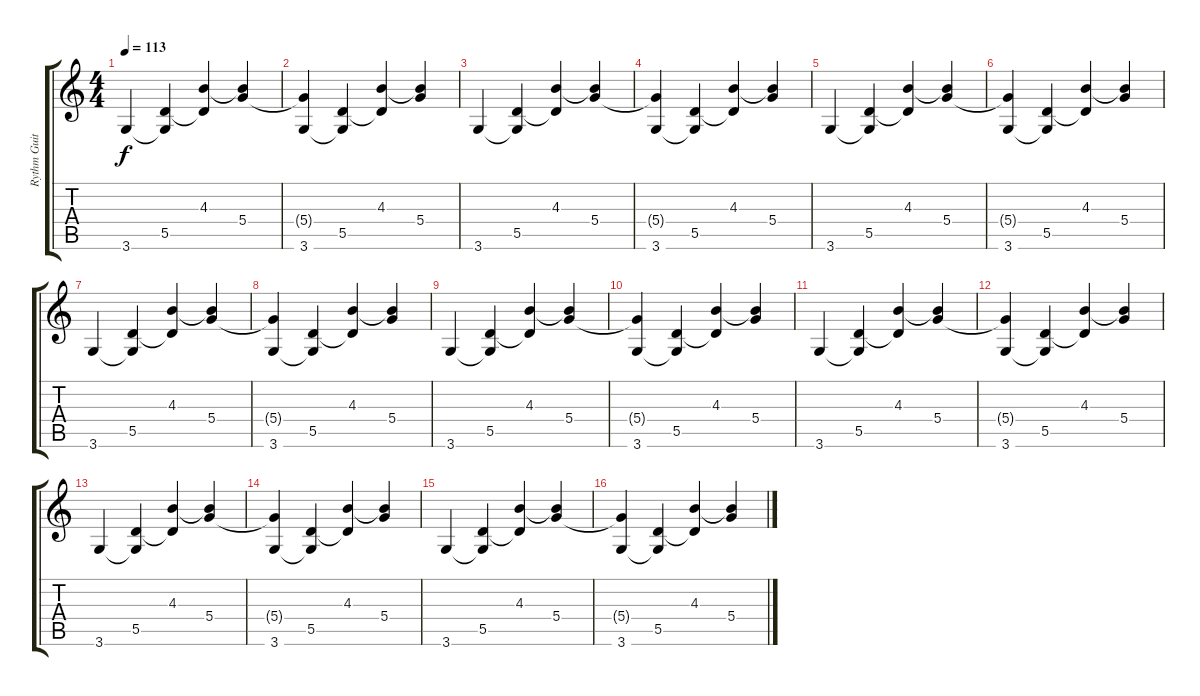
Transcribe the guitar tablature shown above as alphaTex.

\track ("Rythm Guitar" "Rythm Guit") {instrument electricguitarclean}
\staff {score tabs}
\tuning (E4 B3 G3 D3 A2 E2) {hide}
\ts (4 4)
\tempo 113
\clef g2
\ks c
3.6.4{dy f} (5.5 3.6{t}).4 (4.3 5.5{t}).4 (4.3{t} 5.4).4 |
(5.4{t} 3.6).4 (5.5 3.6{t}).4 (4.3 5.5{t}).4 (4.3{t} 5.4).4 |
3.6.4 (5.5 3.6{t}).4 (4.3 5.5{t}).4 (4.3{t} 5.4).4 |
(5.4{t} 3.6).4 (5.5 3.6{t}).4 (4.3 5.5{t}).4 (4.3{t} 5.4).4 |
3.6.4 (5.5 3.6{t}).4 (4.3 5.5{t}).4 (4.3{t} 5.4).4 |
(5.4{t} 3.6).4 (5.5 3.6{t}).4 (4.3 5.5{t}).4 (4.3{t} 5.4).4 |
3.6.4 (5.5 3.6{t}).4 (4.3 5.5{t}).4 (4.3{t} 5.4).4 |
(5.4{t} 3.6).4 (5.5 3.6{t}).4 (4.3 5.5{t}).4 (4.3{t} 5.4).4 |
3.6.4 (5.5 3.6{t}).4 (4.3 5.5{t}).4 (4.3{t} 5.4).4 |
(5.4{t} 3.6).4 (5.5 3.6{t}).4 (4.3 5.5{t}).4 (4.3{t} 5.4).4 |
3.6.4 (5.5 3.6{t}).4 (4.3 5.5{t}).4 (4.3{t} 5.4).4 |
(5.4{t} 3.6).4 (5.5 3.6{t}).4 (4.3 5.5{t}).4 (4.3{t} 5.4).4 |
3.6.4 (5.5 3.6{t}).4 (4.3 5.5{t}).4 (4.3{t} 5.4).4 |
(5.4{t} 3.6).4 (5.5 3.6{t}).4 (4.3 5.5{t}).4 (4.3{t} 5.4).4 |
3.6.4 (5.5 3.6{t}).4 (4.3 5.5{t}).4 (4.3{t} 5.4).4 |
(5.4{t} 3.6).4 (5.5 3.6{t}).4 (4.3 5.5{t}).4 (4.3{t} 5.4).4
